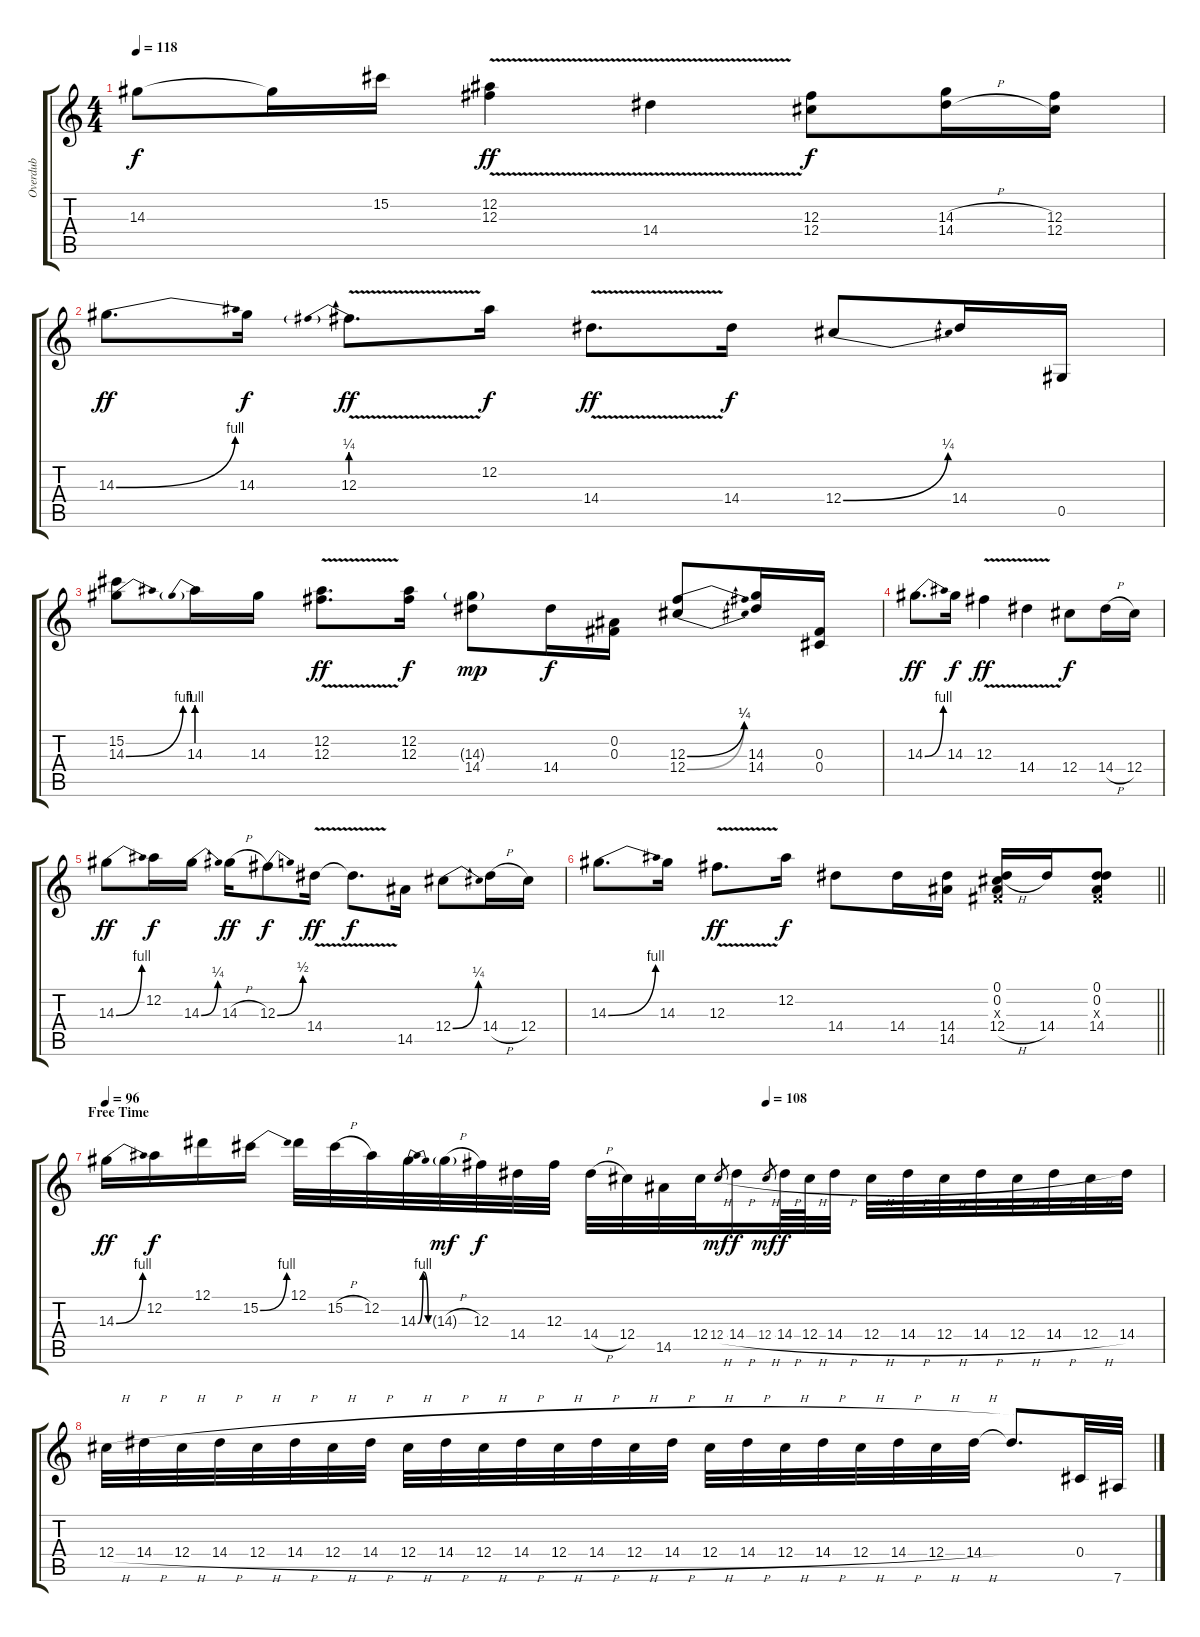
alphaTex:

\track ("Overdub" "Overdub") {instrument fretlessbass}
\staff {score tabs}
\tuning (Eb4 Bb3 Gb3 Db3 Ab2 Eb2) {hide}
\ts (4 4)
\tempo 118
\clef g2
\ks c
14.3.8{dy f} 14.3{t}.16 15.2.16 (12.2{v} 12.3{v}).4{dy ff} 14.4{v}.4 (12.3 12.4).8{dy f} (14.3{h} 14.4{h}).16 (12.3 12.4).16 |
14.3{be (bend 0 0 60 4)}.8{d dy ff} 14.3.16{dy f} 12.3{be (prebend 0 1 60 1) v}.8{d dy ff} 12.2.16{dy f} 14.4{v}.8{d dy ff} 14.4.16{dy f} 12.4{be (bend 0 0 60 1)}.8 14.4.16 0.5.16 |
(15.2 14.3{be (bend 0 0 60 4)}).8 14.3{be (prebend 0 4 60 4)}.16 14.3.16 (12.2{v} 12.3{v}).8{d dy ff} (12.2 12.3).16{dy f} (14.3{g} 14.4).8{dy mp} 14.4.16{dy f} (0.2 0.3).16 (12.3{be (bend 0 0 60 1)} 12.4{be (bend 0 0 60 1)}).8 (14.3 14.4).16 (0.3 0.4).16 |
14.3{be (bend 0 0 60 4)}.8{d dy ff} 14.3.16{dy f} 12.3{v}.4{dy ff} 14.4{v}.4 12.4.8{dy f} 14.4{h}.16 12.4.16 |
14.3{be (bend 0 0 60 4)}.8{dy ff} 12.2.16{dy f} 14.3{be (bend 0 0 60 1)}.16 14.3{h}.16{dy ff} 12.3{be (bend 0 0 60 2)}.8{dy f} 14.4{v}.16{dy ff} 14.4{t}.8{d dy f} 14.5.16 12.4{be (bend 0 0 60 1)}.8 14.4{h}.16 12.4.16 |
\barLineRight lightlight
14.3{be (bend 0 0 60 4)}.8{d} 14.3.16 12.3{v}.8{d dy ff} 12.2.16{dy f} 14.4.8 14.4.16 (14.4 14.5).16 (0.1 0.2 0.3{x} 12.4{h}).16 14.4.16 (0.1 0.2 0.3{x} 14.4).8 |
\section ("" "Free Time")
\tempo 96
\tempo (108 0.625)
14.3{be (bend 0 0 60 4)}.16{dy ff} 12.2.16{dy f} 12.1.16 15.2{be (bend 0 0 60 4)}.16 12.1.32 15.2{h}.32 12.2.32 14.3{be (bendrelease 0 0 15 4 30 4 60 0)}.32 14.3{h g}.32{dy mf} 12.3.32{dy f} 14.4.32 12.3.32 14.4{h}.32 12.4.32 14.5.32 12.4.32 12.4{h}.8{gr dy mf} 14.4{h}.16{dy f} 12.4{h}.8{gr dy mf} 14.4{h}.64{dy f} 12.4{h}.64 14.4{h}.32 12.4{h}.32 14.4{h}.32 12.4{h}.32 14.4{h}.32 12.4{h}.32 14.4{h}.32 12.4{h}.32 14.4.32 |
12.4{h}.32 14.4{h}.32 12.4{h}.32 14.4{h}.32 12.4{h}.32 14.4{h}.32 12.4{h}.32 14.4{h}.32 12.4{h}.32 14.4{h}.32 12.4{h}.32 14.4{h}.32 12.4{h}.32 14.4{h}.32 12.4{h}.32 14.4{h}.32 12.4{h}.32 14.4{h}.32 12.4{h}.32 14.4{h}.32 12.4{h}.32 14.4{h}.32 12.4{h}.32 14.4{h}.32 14.4{t}.8{d} 0.4.32 7.6.32
